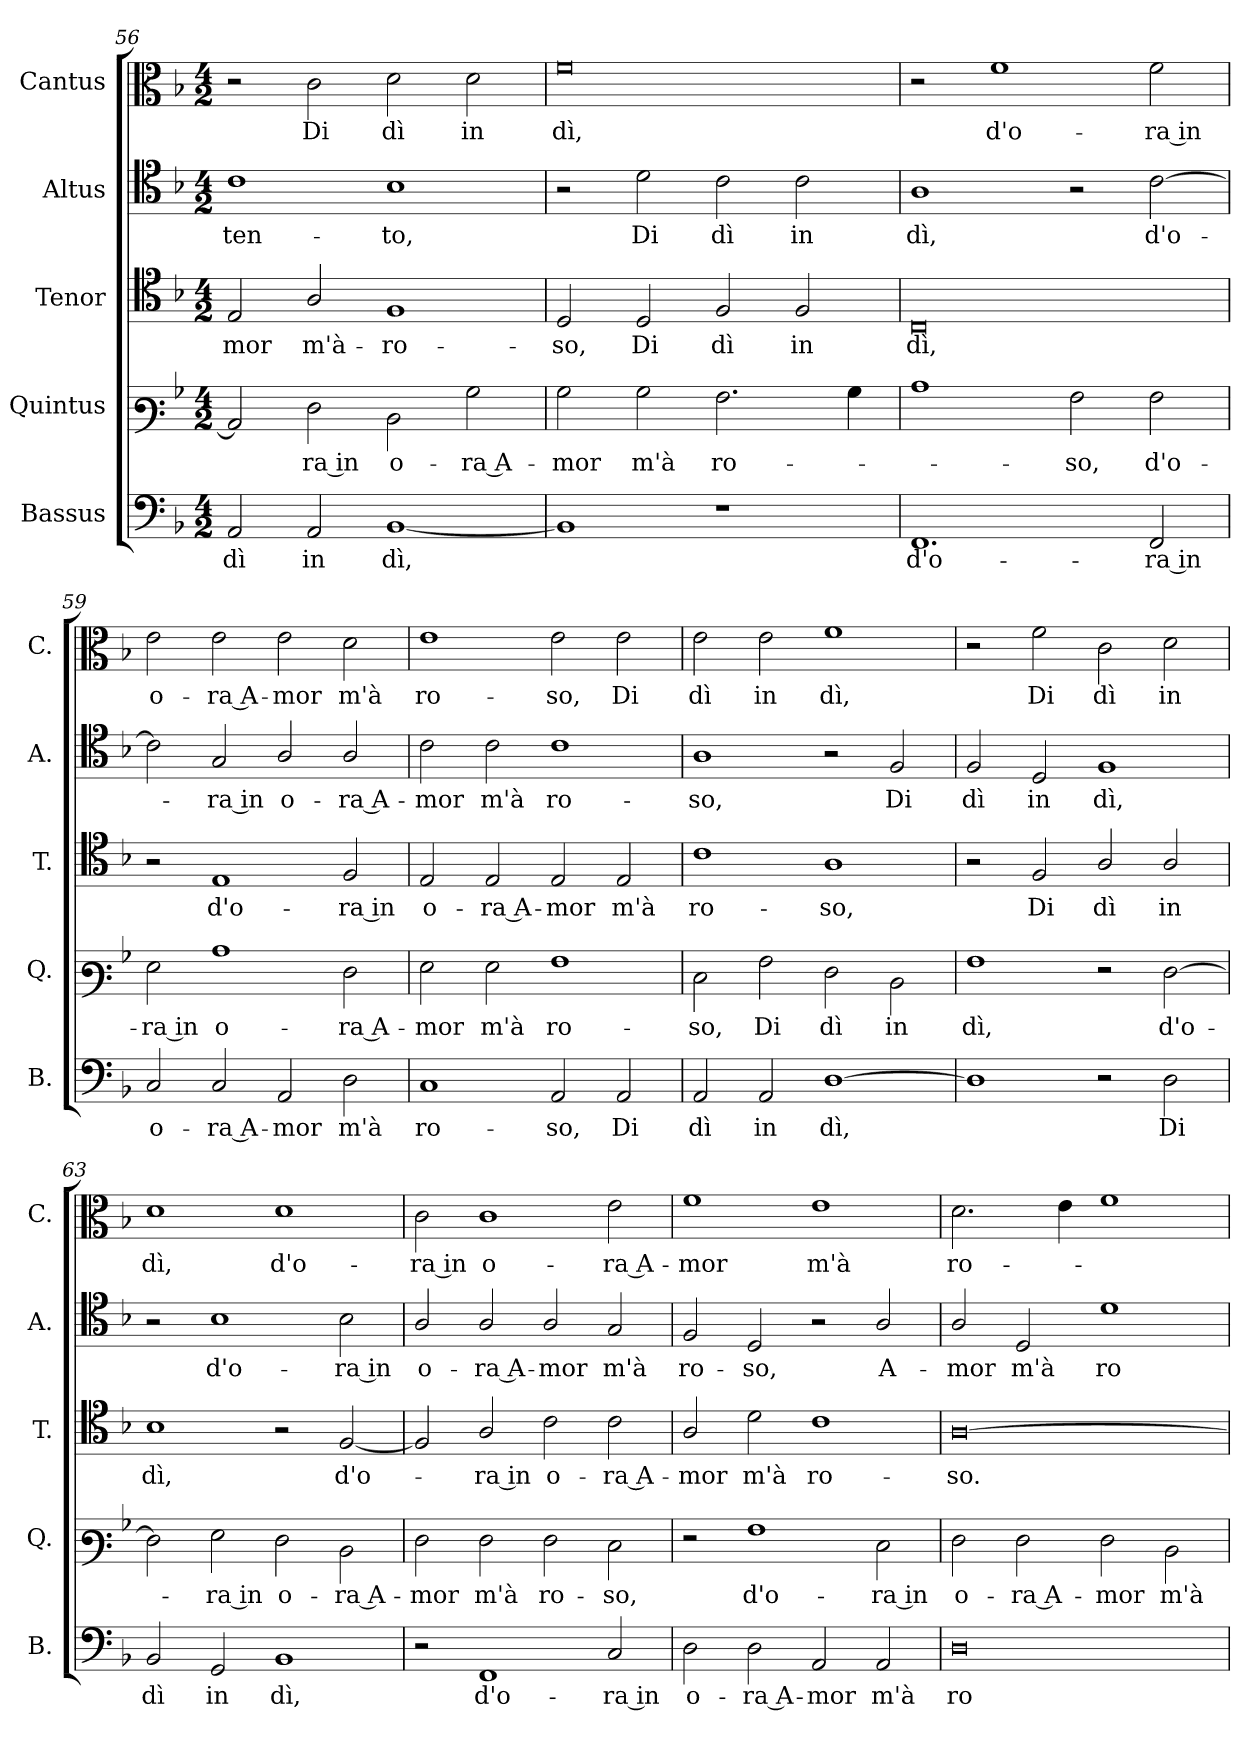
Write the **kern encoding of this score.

**kern	**text	**kern	**text	**kern	**text	**kern	**text	**kern	**text
*part5	*part5	*part4	*part4	*part3	*part3	*part2	*part2	*part1	*part1
*staff5	*staff5	*staff4	*staff4	*staff3	*staff3	*staff2	*staff2	*staff1	*staff1
*I"Bassus	*	*I"Quintus	*	*I"Tenor	*	*I"Altus	*	*I"Cantus	*
*I'B.	*	*I'Q.	*	*I'T.	*	*I'A.	*	*I'C.	*
*clefF4	*	*clefF3	*	*clefC4	*	*clefC4	*	*clefC3	*
*k[b-]	*	*k[b-]	*	*k[b-]	*	*k[b-]	*	*k[b-]	*
*M4/2	*	*M4/2	*	*M4/2	*	*M4/2	*	*M4/2	*
=56	=56	=56	=56	=56	=56	=56	=56	=56	=56
!	!LO:LY:b	!	!	!	!LO:LY:b	!	!LO:LY:b	!	!
2AA/	dì	2C/]	.	2E/	-mor	1c	-ten-	2r	.
!	!LO:LY:b	!	!LO:LY:b	!	!LO:LY:b	!	!	!	!LO:LY:b
2AA/	in	2F\	-ra in	2A/	m'à-	.	.	2c\	Di
!	!LO:LY:b	!	!LO:LY:b	!	!LO:LY:b	!	!LO:LY:b	!	!LO:LY:b
[1BB-	dì,	2D\	o-	1F	-ro-	1B-	-to,	2d\	dì
!	!	!	!LO:LY:b	!	!	!	!	!	!LO:LY:b
.	.	2B-\	-ra A-	.	.	.	.	2d\	in
=57	=57	=57	=57	=57	=57	=57	=57	=57	=57
!	!	!	!LO:LY:b	!	!LO:LY:b	!	!	!	!LO:LY:b
1BB-]	.	2B-\	-mor	2D/	-so,	2r	.	0f	dì,
!	!	!	!LO:LY:b	!	!LO:LY:b	!	!LO:LY:b	!	!
.	.	2B-\	m'à	2D/	Di	2d\	Di	.	.
!	!	!	!LO:LY:b	!	!LO:LY:b	!	!LO:LY:b	!	!
1r	.	2.A\	ro-	2F/	dì	2c\	dì	.	.
!	!	!	!	!	!LO:LY:b	!	!LO:LY:b	!	!
.	.	.	.	2F/	in	2c\	in	.	.
.	.	4B-\	.	.	.	.	.	.	.
=58	=58	=58	=58	=58	=58	=58	=58	=58	=58
!	!LO:LY:b	!	!	!	!LO:LY:b	!	!LO:LY:b	!	!
1.FF	d'o-	1c	.	0C	dì,	1A	dì,	2r	.
!	!	!	!	!	!	!	!	!	!LO:LY:b
.	.	.	.	.	.	.	.	1f	d'o-
!	!	!	!LO:LY:b	!	!	!	!	!	!
.	.	2A\	-so,	.	.	2r	.	.	.
!	!LO:LY:b	!	!LO:LY:b	!	!	!	!LO:LY:b	!	!LO:LY:b
2FF/	-ra in	2A\	d'o-	.	.	[2c\	d'o-	2f\	-ra in
=59	=59	=59	=59	=59	=59	=59	=59	=59	=59
!	!LO:LY:b	!	!LO:LY:b	!	!	!	!	!	!LO:LY:b
2C/	o-	2G\	-ra in	2r	.	2c\]	.	2e\	o-
!	!LO:LY:b	!	!LO:LY:b	!	!LO:LY:b	!	!LO:LY:b	!	!LO:LY:b
2C/	-ra A-	1c	o-	1E	d'o-	2G/	-ra in	2e\	-ra A-
!	!LO:LY:b	!	!	!	!	!	!LO:LY:b	!	!LO:LY:b
2AA/	-mor	.	.	.	.	2A/	o-	2e\	-mor
!	!LO:LY:b	!	!LO:LY:b	!	!LO:LY:b	!	!LO:LY:b	!	!LO:LY:b
2D\	m'à	2F\	-ra A-	2F/	-ra in	2A/	-ra A-	2d\	m'à
=60	=60	=60	=60	=60	=60	=60	=60	=60	=60
!	!LO:LY:b	!	!LO:LY:b	!	!LO:LY:b	!	!LO:LY:b	!	!LO:LY:b
1C	ro-	2G\	-mor	2E/	o-	2c\	-mor	1e	ro-
!	!	!	!LO:LY:b	!	!LO:LY:b	!	!LO:LY:b	!	!
.	.	2G\	m'à	2E/	-ra A-	2c\	m'à	.	.
!	!LO:LY:b	!	!LO:LY:b	!	!LO:LY:b	!	!LO:LY:b	!	!LO:LY:b
2AA/	-so,	1A	ro-	2E/	-mor	1c	ro-	2e\	-so,
!	!LO:LY:b	!	!	!	!LO:LY:b	!	!	!	!LO:LY:b
2AA/	Di	.	.	2E/	m'à	.	.	2e\	Di
=61	=61	=61	=61	=61	=61	=61	=61	=61	=61
!	!LO:LY:b	!	!LO:LY:b	!	!LO:LY:b	!	!LO:LY:b	!	!LO:LY:b
2AA/	dì	2E\	-so,	1c	ro-	1A	-so,	2e\	dì
!	!LO:LY:b	!	!LO:LY:b	!	!	!	!	!	!LO:LY:b
2AA/	in	2A\	Di	.	.	.	.	2e\	in
!	!LO:LY:b	!	!LO:LY:b	!	!LO:LY:b	!	!	!	!LO:LY:b
[1D	dì,	2F\	dì	1A	-so,	2r	.	1f	dì,
!	!	!	!LO:LY:b	!	!	!	!LO:LY:b	!	!
.	.	2D\	in	.	.	2F/	Di	.	.
!!LO:PB:g=z
=62	=62	=62	=62	=62	=62	=62	=62	=62	=62
!	!	!	!LO:LY:b	!	!	!	!LO:LY:b	!	!
1D]	.	1A	dì,	2r	.	2F/	dì	2r	.
!	!	!	!	!	!LO:LY:b	!	!LO:LY:b	!	!LO:LY:b
.	.	.	.	2F/	Di	2D/	in	2f\	Di
!	!	!	!	!	!LO:LY:b	!	!LO:LY:b	!	!LO:LY:b
2r	.	2r	.	2A/	dì	1F	dì,	2c\	dì
!	!LO:LY:b	!	!LO:LY:b	!	!LO:LY:b	!	!	!	!LO:LY:b
2D\	Di	[2F\	d'o-	2A/	in	.	.	2d\	in
=63	=63	=63	=63	=63	=63	=63	=63	=63	=63
!	!LO:LY:b	!	!	!	!LO:LY:b	!	!	!	!LO:LY:b
2BB-/	dì	2F\]	.	1B-	dì,	2r	.	1d	dì,
!	!LO:LY:b	!	!LO:LY:b	!	!	!	!LO:LY:b	!	!
2GG/	in	2G\	-ra in	.	.	1B-	d'o-	.	.
!	!LO:LY:b	!	!LO:LY:b	!	!	!	!	!	!LO:LY:b
1BB-	dì,	2F\	o-	2r	.	.	.	1d	d'o-
!	!	!	!LO:LY:b	!	!LO:LY:b	!	!LO:LY:b	!	!
.	.	2D\	-ra A-	[2F/	d'o-	2B-\	-ra in	.	.
=64	=64	=64	=64	=64	=64	=64	=64	=64	=64
!	!	!	!LO:LY:b	!	!	!	!LO:LY:b	!	!LO:LY:b
2r	.	2F\	-mor	2F/]	.	2A/	o-	2c\	-ra in
!	!LO:LY:b	!	!LO:LY:b	!	!LO:LY:b	!	!LO:LY:b	!	!LO:LY:b
1FF	d'o-	2F\	m'à	2A/	-ra in	2A/	-ra A-	1c	o-
!	!	!	!LO:LY:b	!	!LO:LY:b	!	!LO:LY:b	!	!
.	.	2F\	ro-	2c\	o-	2A/	-mor	.	.
!	!LO:LY:b	!	!LO:LY:b	!	!LO:LY:b	!	!LO:LY:b	!	!LO:LY:b
2C/	-ra in	2E\	-so,	2c\	-ra A-	2G/	m'à	2e\	-ra A-
=65	=65	=65	=65	=65	=65	=65	=65	=65	=65
!	!LO:LY:b	!	!	!	!LO:LY:b	!	!LO:LY:b	!	!LO:LY:b
2D\	o-	2r	.	2A/	-mor	2F/	ro-	1f	-mor
!	!LO:LY:b	!	!LO:LY:b	!	!LO:LY:b	!	!LO:LY:b	!	!
2D\	-ra A-	1A	d'o-	2d\	m'à	2D/	-so,	.	.
!	!LO:LY:b	!	!	!	!LO:LY:b	!	!	!	!LO:LY:b
2AA/	-mor	.	.	1c	ro-	2r	.	1e	m'à
!	!LO:LY:b	!	!LO:LY:b	!	!	!	!LO:LY:b	!	!
2AA/	m'à	2E\	-ra in	.	.	2A/	A-	.	.
=66	=66	=66	=66	=66	=66	=66	=66	=66	=66
!	!LO:LY:b	!	!LO:LY:b	!	!LO:LY:b	!	!LO:LY:b	!	!LO:LY:b
0D	ro-	2F\	o-	[0A	-so.	2A/	-mor	2.d\	ro-
!	!	!	!LO:LY:b	!	!	!	!LO:LY:b	!	!
.	.	2F\	-ra A-	.	.	2D/	m'à	.	.
.	.	.	.	.	.	.	.	4e\	.
!	!	!	!LO:LY:b	!	!	!	!LO:LY:b	!	!
.	.	2F\	-mor	.	.	1d	ro-	1f	.
!	!	!	!LO:LY:b	!	!	!	!	!	!
.	.	2D\	m'à	.	.	.	.	.	.
=	=	=	=	=	=	=	=	=	=
*-	*-	*-	*-	*-	*-	*-	*-	*-	*-
